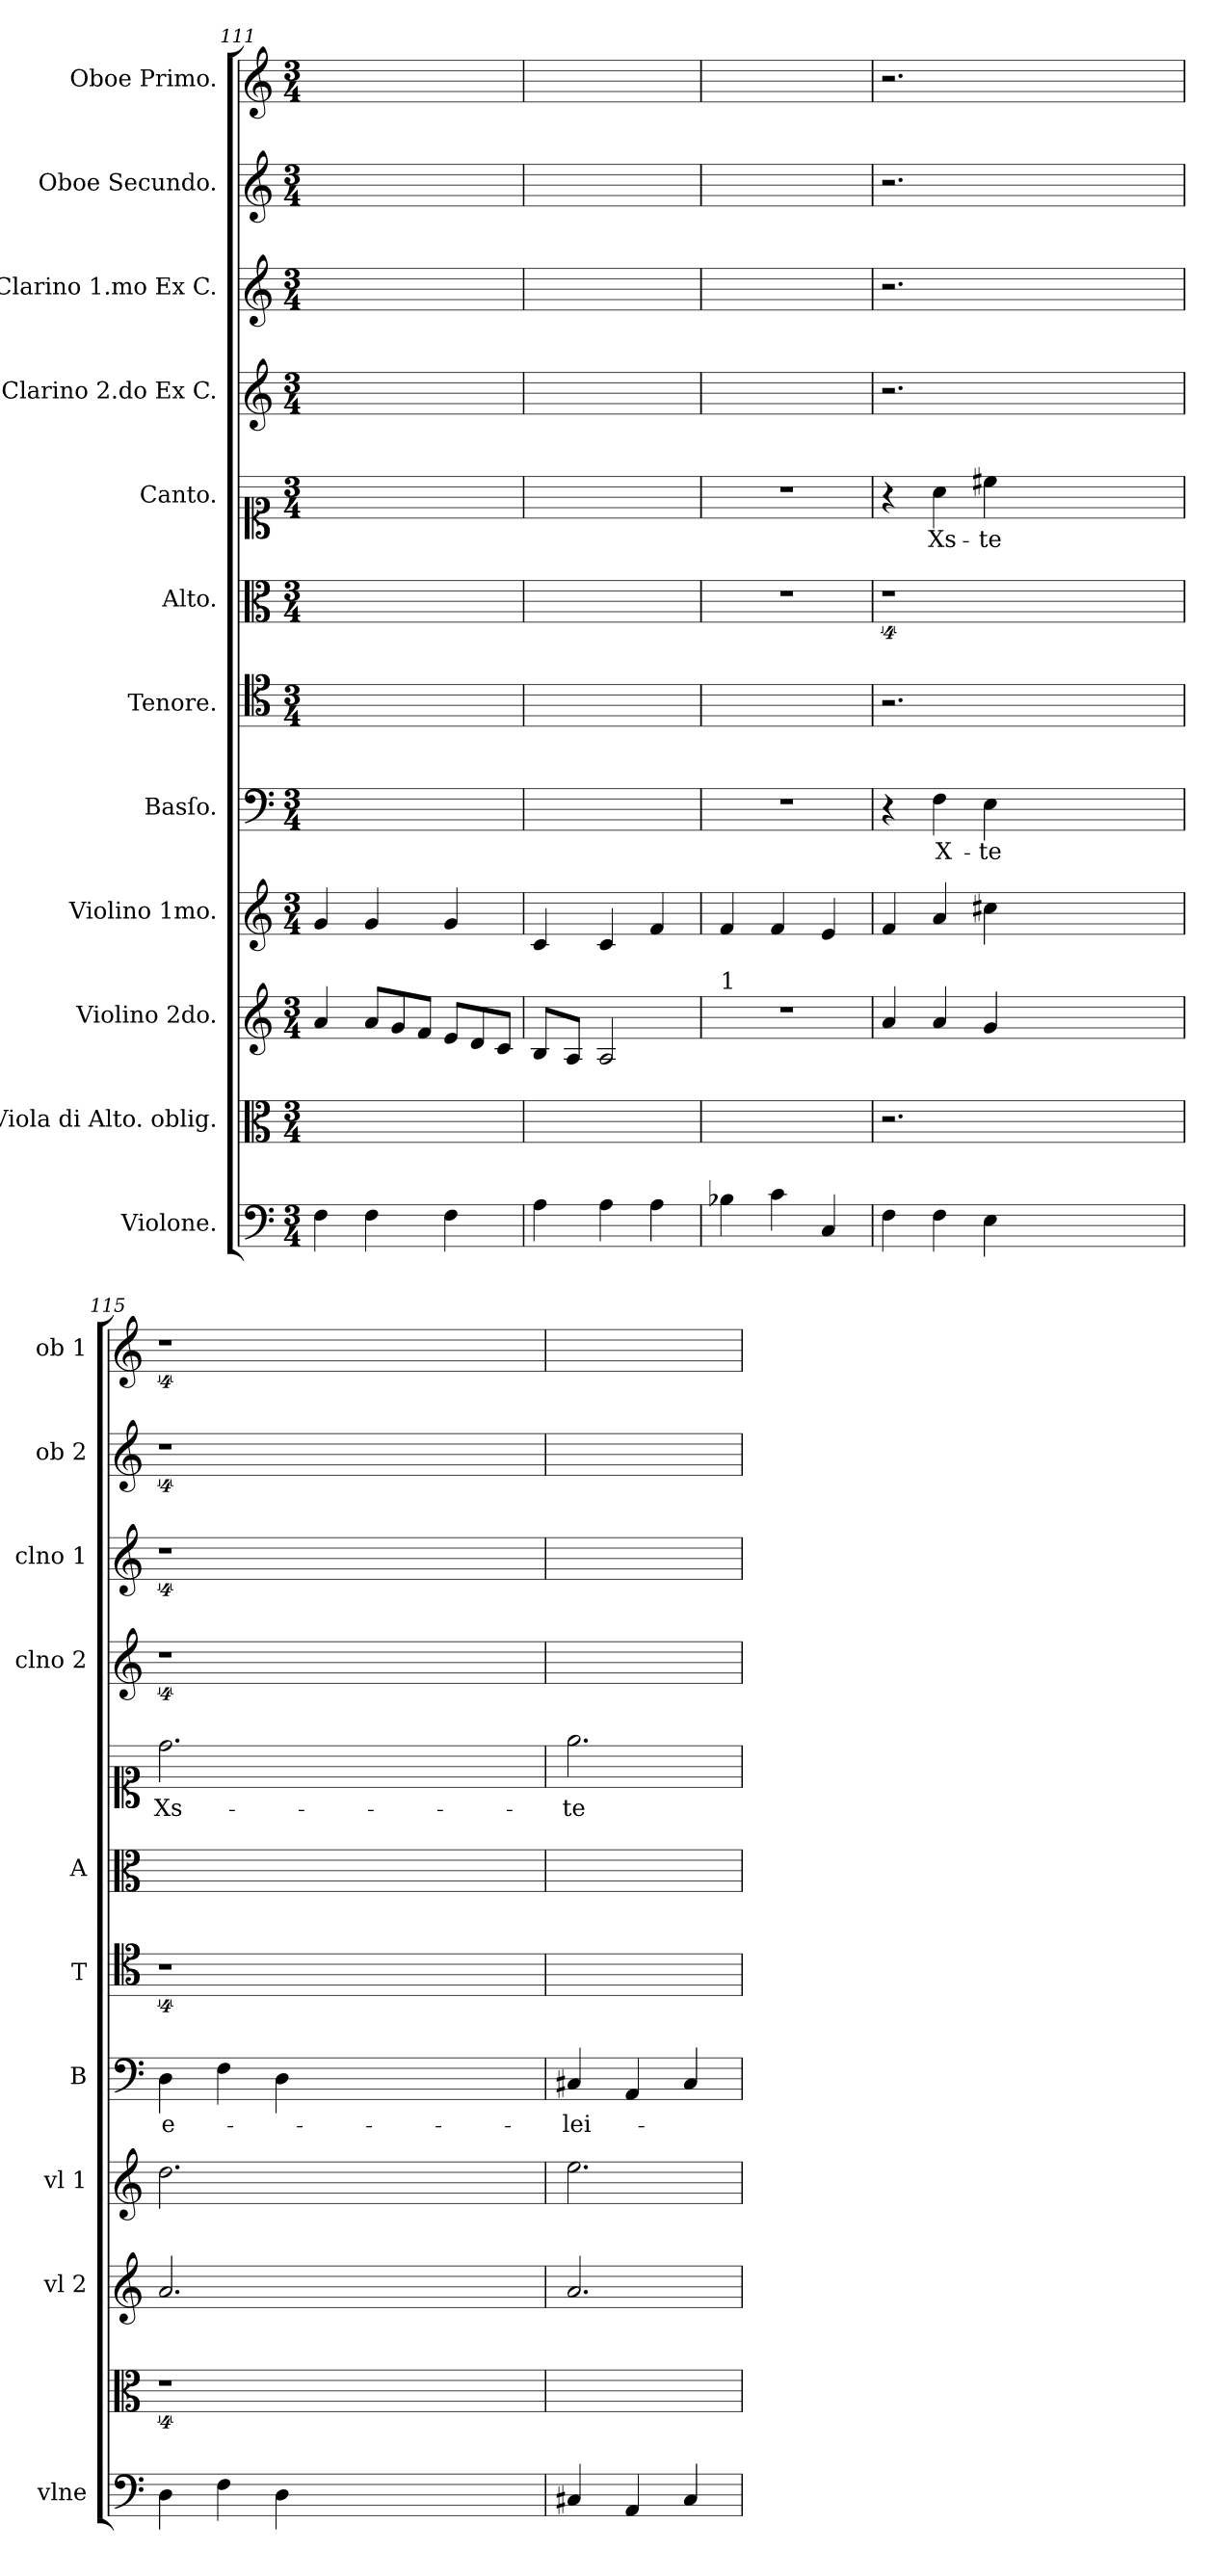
**kern	**kern	**kern	**kern	**kern	**text	**kern	**kern	**kern	**text	**kern	**kern	**kern	**kern
*part12	*part11	*part10	*part9	*part8	*part8	*part7	*part6	*part5	*part5	*part4	*part3	*part2	*part1
*staff12	*staff11	*staff10	*staff9	*staff8	*staff8	*staff7	*staff6	*staff5	*staff5	*staff4	*staff3	*staff2	*staff1
*I"Violone.	*I"Viola di Alto. oblig.	*I"Violino 2do.	*I"Violino 1mo.	*I"Basſo.	*	*I"Tenore.	*I"Alto.	*I"Canto.	*	*I"Clarino 2.do Ex C.	*I"Clarino 1.mo Ex C.	*I"Oboe Secundo.	*I"Oboe Primo.
*I'vlne	*	*I'vl 2	*I'vl 1	*I'B	*	*I'T	*I'A	*	*	*I'clno 2	*I'clno 1	*I'ob 2	*I'ob 1
*clefF4	*clefC3	*clefG2	*clefG2	*clefF4	*	*clefC4	*clefC3	*clefC1	*	*clefG2	*clefG2	*clefG2	*clefG2
*k[]	*k[]	*k[]	*k[]	*k[]	*	*k[]	*k[]	*k[]	*	*k[]	*k[]	*k[]	*k[]
*C:	*C:	*C:	*C:	*C:	*	*C:	*C:	*C:	*	*C:	*C:	*C:	*C:
*M3/4	*M3/4	*M3/4	*M3/4	*M3/4	*	*M3/4	*M3/4	*M3/4	*	*M3/4	*M3/4	*M3/4	*M3/4
=111	=111	=111	=111	=111	=111	=111	=111	=111	=111	=111	=111	=111	=111
4F\	2.ryy	4a/	4g/	2.ryy	.	2.ryy	2.ryy	2.ryy	.	2.ryy	2.ryy	2.ryy	2.ryy
*	*	*Xtuplet	*	*	*	*	*	*	*	*	*	*	*
4F\	.	12a/L	4g/	.	.	.	.	.	.	.	.	.	.
.	.	12g/	.	.	.	.	.	.	.	.	.	.	.
.	.	12f/J	.	.	.	.	.	.	.	.	.	.	.
4F\	.	12e/L	4g/	.	.	.	.	.	.	.	.	.	.
.	.	12d/	.	.	.	.	.	.	.	.	.	.	.
.	.	12c/J	.	.	.	.	.	.	.	.	.	.	.
=112	=112	=112	=112	=112	=112	=112	=112	=112	=112	=112	=112	=112	=112
4A\	2.ryy	8B/L	4c/	2.ryy	.	2.ryy	2.ryy	2.ryy	.	2.ryy	2.ryy	2.ryy	2.ryy
.	.	8A/J	.	.	.	.	.	.	.	.	.	.	.
4A\	.	2A/	4c/	.	.	.	.	.	.	.	.	.	.
4A\	.	.	4f/	.	.	.	.	.	.	.	.	.	.
=113	=113	=113	=113	=113	=113	=113	=113	=113	=113	=113	=113	=113	=113
!	!	!LO:TX:a:t=1	!	!	!	!	!	!	!	!	!	!	!
4B-X\	2.ryy	2.r	4f/	2.r	.	2.ryy	2.r	2.r	.	2.ryy	2.ryy	2.ryy	2.ryy
4c\	.	.	4f/	.	.	.	.	.	.	.	.	.	.
4C/	.	.	4e/	.	.	.	.	.	.	.	.	.	.
=114	=114	=114	=114	=114	=114	=114	=114	=114	=114	=114	=114	=114	=114
4F\	2.r	4a/	4f/	4r	.	2.r	4%9r	4r	.	2.r	2.r	2.r	2.r
4F\	.	4a/	4a/	4F\	X-	.	.	4a\	Xs-	.	.	.	.
4E\	.	4g/	4cc#X\	4E\	-te	.	.	4cc#X\	-te	.	.	.	.
1.ryy	1.ryy	1.ryy	1.ryy	1.ryy	.	1.ryy	.	1.ryy	.	1.ryy	1.ryy	1.ryy	1.ryy
=115	=115	=115	=115	=115	=115	=115	=115	=115	=115	=115	=115	=115	=115
4D\	4%9r	2.a/	2.dd\	4D\	e-	4%9r	0ryy	2.dd\	Xs-	4%9r	4%9r	4%9r	4%9r
4F\	.	.	.	4F\	.	.	.	.	.	.	.	.	.
4D\	.	.	.	4D\	.	.	.	.	.	.	.	.	.
1.ryy	.	1.ryy	1.ryy	1.ryy	.	.	.	1.ryy	.	.	.	.	.
.	.	.	.	.	.	.	4ryy	.	.	.	.	.	.
=116	=116	=116	=116	=116	=116	=116	=116	=116	=116	=116	=116	=116	=116
4C#X/	2.ryy	2.a/	2.ee\	4C#X/	-lei-	2.ryy	2.ryy	2.ee\	-te	2.ryy	2.ryy	2.ryy	2.ryy
4AA/	.	.	.	4AA/	.	.	.	.	.	.	.	.	.
4C#/	.	.	.	4C#/	.	.	.	.	.	.	.	.	.
=	=	=	=	=	=	=	=	=	=	=	=	=	=
*-	*-	*-	*-	*-	*-	*-	*-	*-	*-	*-	*-	*-	*-
